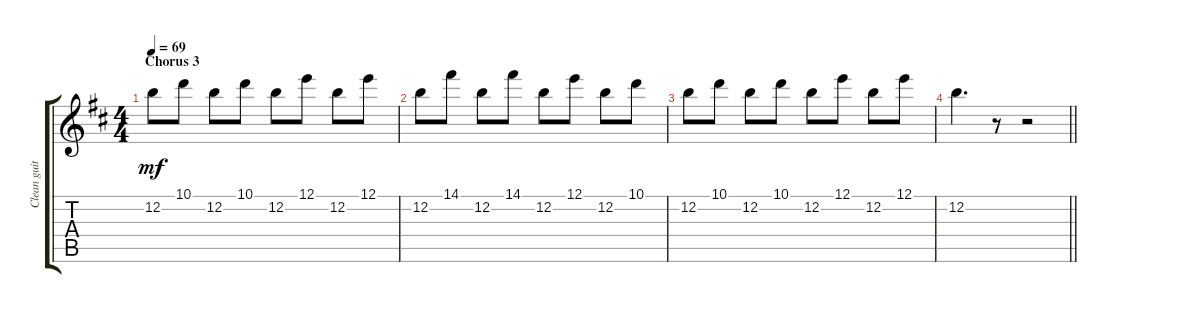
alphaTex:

\track ("Clean guitar" "Clean guit") {instrument acousticguitarsteel}
\staff {score tabs}
\tuning (E4 B3 G3 D3 A2 E2) {hide}
\ts (4 4)
\section ("" "Chorus 3")
\tempo 69
\clef g2
\ks d
12.2.8{dy mf volume 6 instrument overdrivenguitar} 10.1.8 12.2.8 10.1.8 12.2.8 12.1.8 12.2.8 12.1.8 |
12.2.8 14.1.8 12.2.8 14.1.8 12.2.8 12.1.8 12.2.8 10.1.8 |
12.2.8 10.1.8 12.2.8 10.1.8 12.2.8 12.1.8 12.2.8 12.1.8 |
\barLineRight lightlight
12.2.4{d} r.8 r.2
